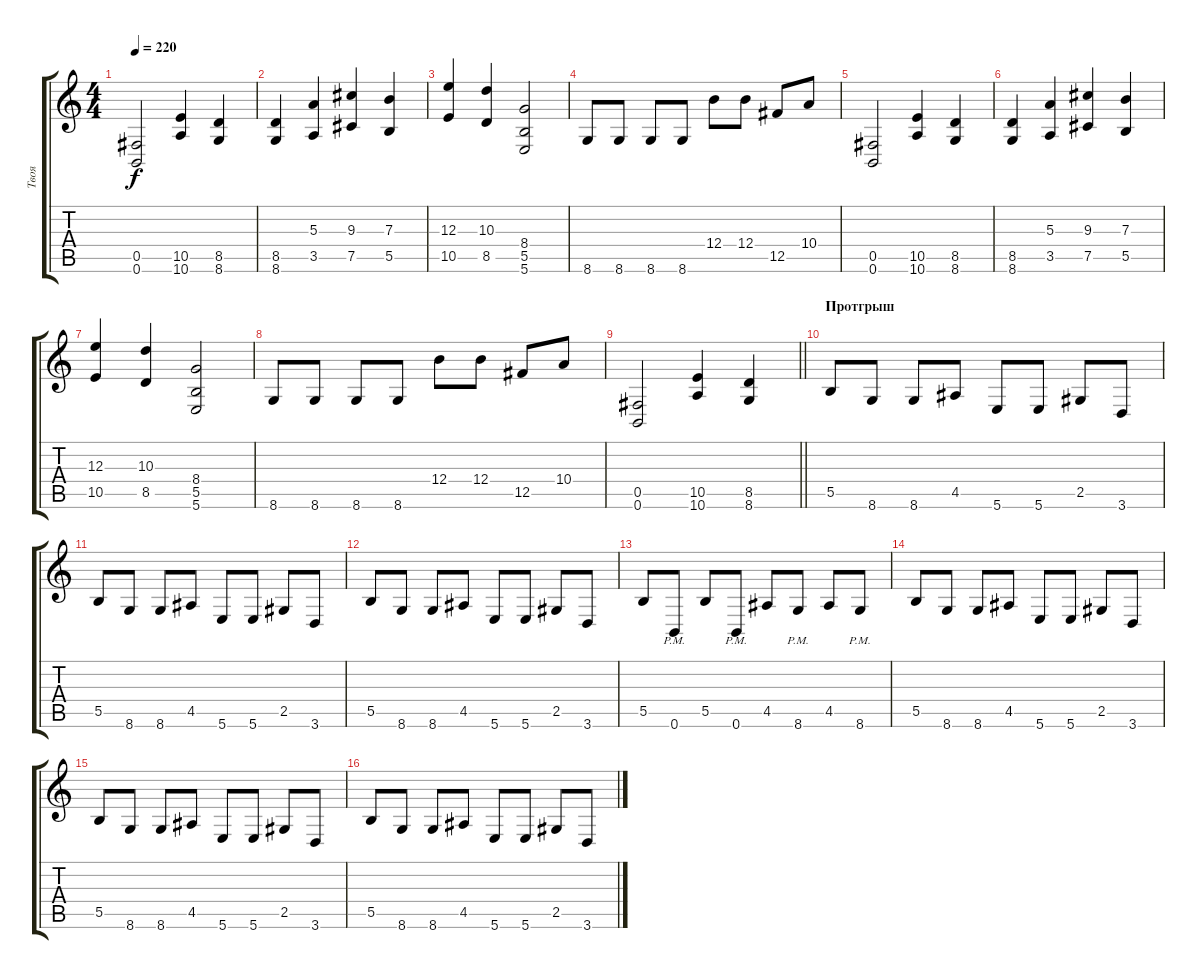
\track ("Твоя" "Твоя") {instrument distortionguitar}
\staff {score tabs}
\tuning (Db4 Ab3 E3 B2 Gb2 B1) {hide}
\ts (4 4)
\tempo 220
\clef g2
\ks c
(0.5 0.6).2{dy f} (10.5 10.6).4 (8.5 8.6).4 |
(8.5 8.6).4 (5.3 3.5).4 (9.3 7.5).4 (7.3 5.5).4 |
(12.3 10.5).4 (10.3 8.5).4 (8.4 5.5 5.6).2 |
8.6.8 8.6.8 8.6.8 8.6.8 12.4.8 12.4.8 12.5.8 10.4.8 |
(0.5 0.6).2 (10.5 10.6).4 (8.5 8.6).4 |
(8.5 8.6).4 (5.3 3.5).4 (9.3 7.5).4 (7.3 5.5).4 |
(12.3 10.5).4 (10.3 8.5).4 (8.4 5.5 5.6).2 |
8.6.8 8.6.8 8.6.8 8.6.8 12.4.8 12.4.8 12.5.8 10.4.8 |
\barLineRight lightlight
(0.5 0.6).2 (10.5 10.6).4 (8.5 8.6).4 |
\section ("" "Протгрыш")
5.5.8 8.6.8 8.6.8 4.5.8 5.6.8 5.6.8 2.5.8 3.6.8 |
5.5.8 8.6.8 8.6.8 4.5.8 5.6.8 5.6.8 2.5.8 3.6.8 |
5.5.8 8.6.8 8.6.8 4.5.8 5.6.8 5.6.8 2.5.8 3.6.8 |
5.5.8 0.6{pm}.8 5.5.8 0.6{pm}.8 4.5.8 8.6{pm}.8 4.5.8 8.6{pm}.8 |
5.5.8 8.6.8 8.6.8 4.5.8 5.6.8 5.6.8 2.5.8 3.6.8 |
5.5.8 8.6.8 8.6.8 4.5.8 5.6.8 5.6.8 2.5.8 3.6.8 |
5.5.8 8.6.8 8.6.8 4.5.8 5.6.8 5.6.8 2.5.8 3.6.8
